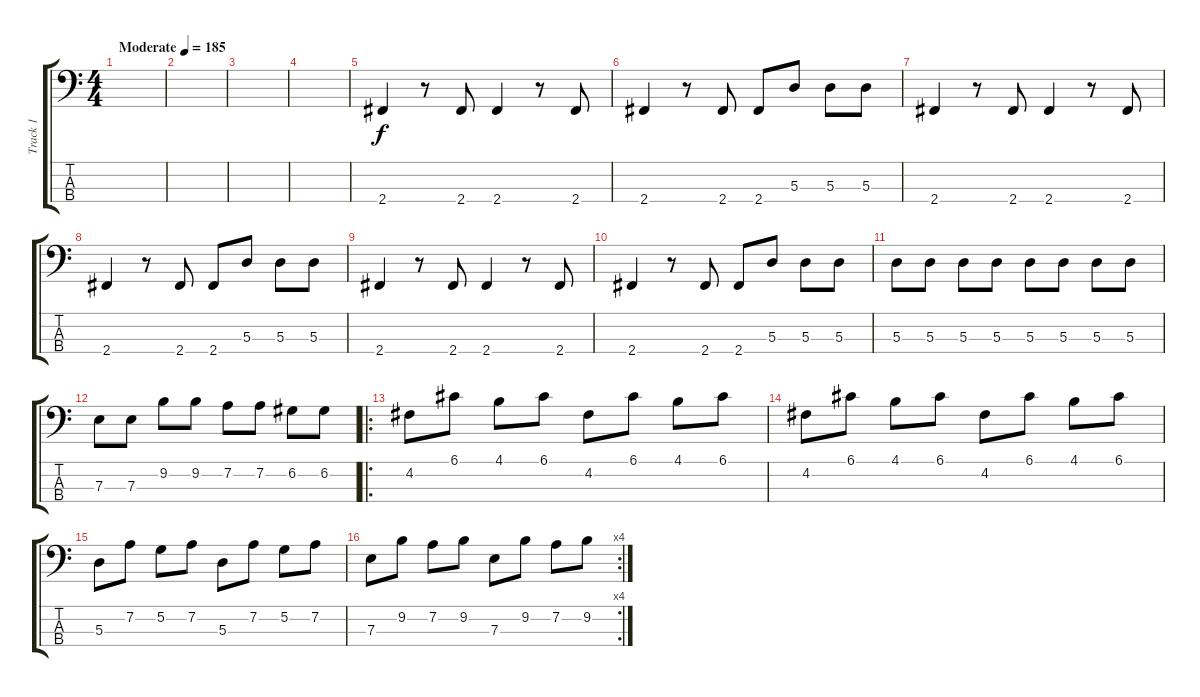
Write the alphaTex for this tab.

\track ("Track 1" "Track 1") {instrument electricbassfinger}
\staff {score tabs}
\tuning (G2 D2 A1 E1) {hide}
\ts (4 4)
\tempo (185 "Moderate")
\clef f4
\ks c
|
|
|
|
2.4.4 r.8 2.4.8 2.4.4 r.8 2.4.8 |
2.4.4 r.8 2.4.8 2.4.8 5.3.8 5.3.8 5.3.8 |
2.4.4 r.8 2.4.8 2.4.4 r.8 2.4.8 |
2.4.4 r.8 2.4.8 2.4.8 5.3.8 5.3.8 5.3.8 |
2.4.4 r.8 2.4.8 2.4.4 r.8 2.4.8 |
2.4.4 r.8 2.4.8 2.4.8 5.3.8 5.3.8 5.3.8 |
5.3.8 5.3.8 5.3.8 5.3.8 5.3.8 5.3.8 5.3.8 5.3.8 |
7.3.8 7.3.8 9.2.8 9.2.8 7.2.8 7.2.8 6.2.8 6.2.8 |
\ro
4.2.8 6.1.8 4.1.8 6.1.8 4.2.8 6.1.8 4.1.8 6.1.8 |
4.2.8 6.1.8 4.1.8 6.1.8 4.2.8 6.1.8 4.1.8 6.1.8 |
5.3.8 7.2.8 5.2.8 7.2.8 5.3.8 7.2.8 5.2.8 7.2.8 |
\rc 4
7.3.8 9.2.8 7.2.8 9.2.8 7.3.8 9.2.8 7.2.8 9.2.8
